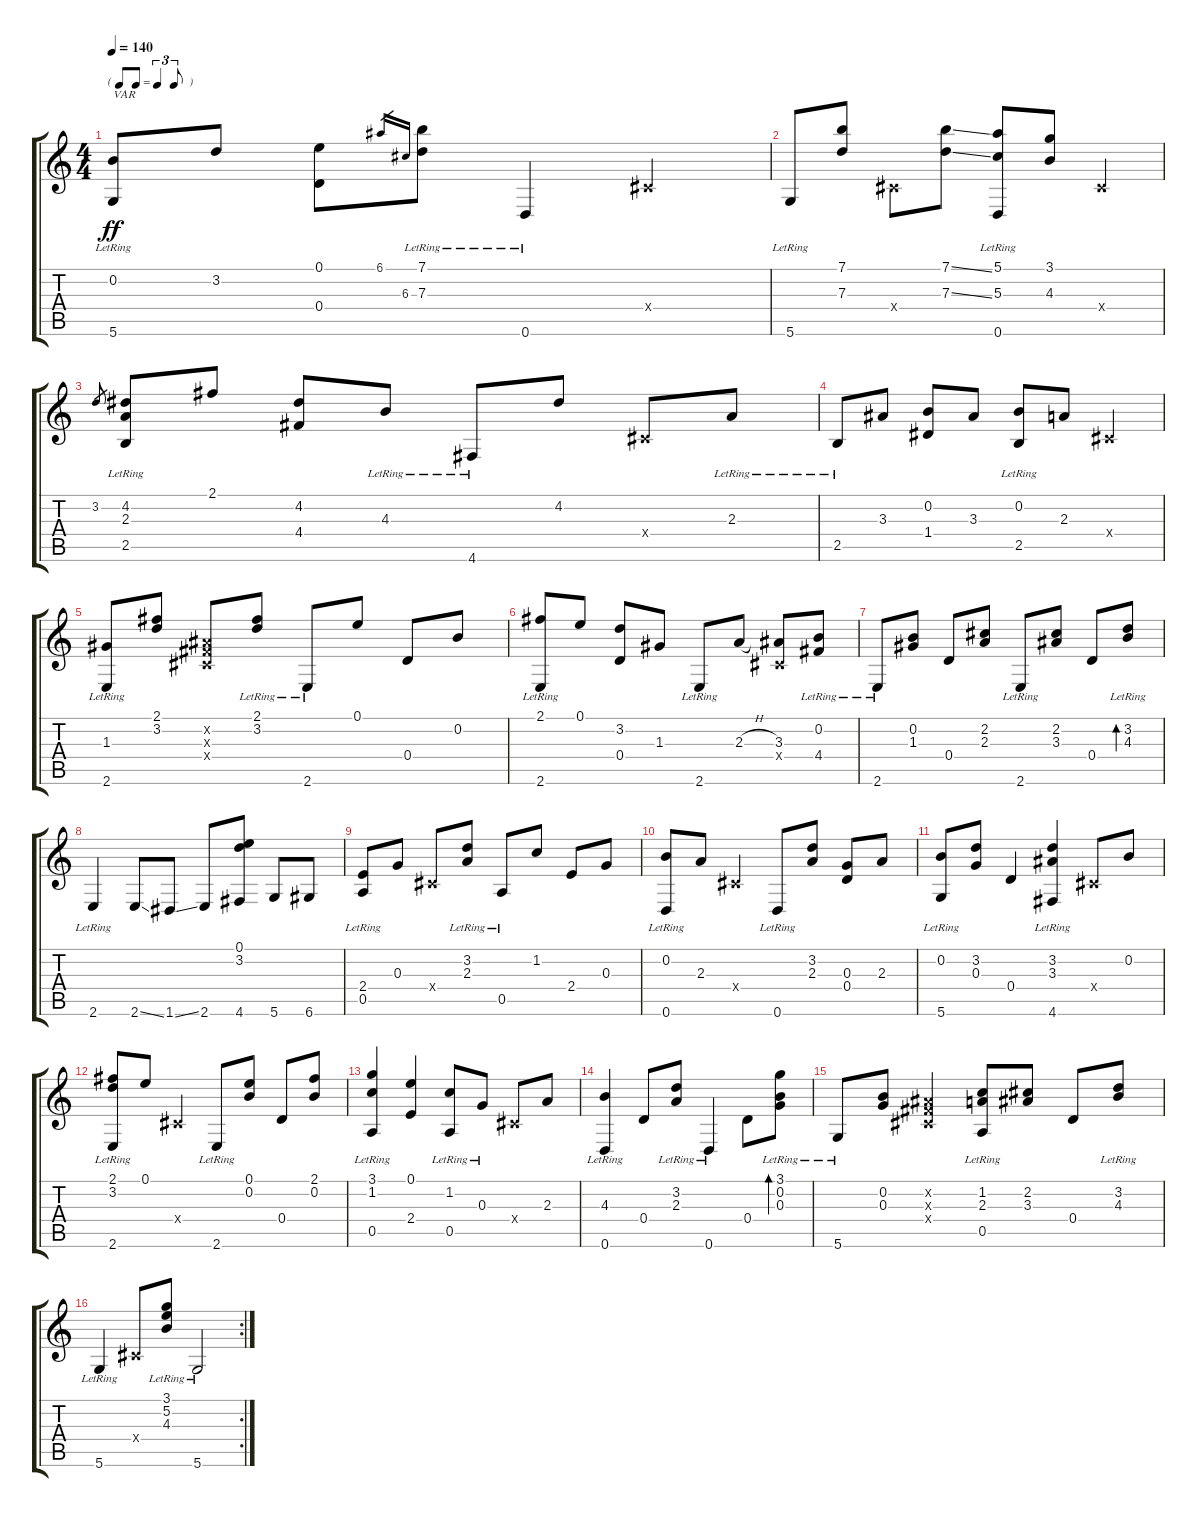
\track "" {instrument acousticguitarsteel}
\staff {score tabs}
\tuning (E4 B3 G3 D3 A2 D2) {hide}
\ts (4 4)
\tf triplet8th
\tempo 140
\clef g2
\ks c
(0.2 5.6{lr}).8{txt "VAR" dy ff} 3.2.8 (0.1 0.4).8 6.1.16{gr} 6.3.16{gr} (7.1{lr} 7.3{lr}).8 0.6{lr}.4 -1.4{x}.4 |
5.6{lr}.8 (7.1 7.3).8 -1.4{x}.8 (7.1{ss} 7.3{ss}).8 (5.1 5.3 0.6{lr}).8 (3.1 4.3).8 -1.4{x}.4 |
3.2.8{gr} (4.2 2.3 2.5{lr}).8 2.1.8 (4.2 4.4).8 4.3{lr}.8 4.6{lr}.8 4.2.8 -1.4{x}.8 2.3{lr}.8 |
2.5{lr}.8 3.3.8 (0.2 1.4).8 3.3.8 (0.2 2.5{lr}).8 2.3.8 -1.4{x}.4 |
(1.3 2.6{lr}).8 (2.1 3.2).8 (-1.2{x} -1.3{x} -1.4{x}).8 (2.1{lr} 3.2{lr}).8 2.6{lr}.8 0.1.8 0.4.8 0.2.8 |
(2.1 2.6{lr}).8 0.1.8 (3.2 0.4).8 1.3.8 2.6{lr}.8 2.3{h}.8 (3.3 -1.4{x}).8 (0.2 4.4{lr}).8 |
2.6{lr}.8 (0.2 1.3).8 0.4.8 (2.2 2.3).8 2.6{lr}.8 (2.2 3.3).8 0.4.8 (3.2{lr} 4.3{lr}).8{bd 120} |
2.6{lr}.4 2.6{ss}.8 1.6{ss}.8 2.6.8 (0.1 3.2 4.6).8 5.6.8 6.6.8 |
(2.4 0.5{lr}).8 0.3.8 -1.4{x}.8 (3.2{lr} 2.3{lr}).8 0.5{lr}.8 1.2.8 2.4.8 0.3.8 |
(0.2 0.6{lr}).8 2.3.8 -1.4{x}.4 0.6{lr}.8 (3.2 2.3).8 (0.3 0.4).8 2.3.8 |
(0.2 5.6{lr}).8 (3.2 0.3).8 0.4.4 (3.2 3.3 4.6{lr}).4 -1.4{x}.8 0.2.8 |
(2.1 3.2 2.6{lr}).8 0.1.8 -1.4{x}.4 2.6{lr}.8 (0.1 0.2).8 0.4.8 (2.1 0.2).8 |
(3.1 1.2 0.5{lr}).4 (0.1 2.4).4 (1.2 0.5{lr}).8 0.3{lr}.8 -1.4{x}.8 2.3.8 |
(4.3 0.6{lr}).4 0.4.8 (3.2{lr} 2.3{lr}).8 0.6{lr}.4 0.4.8 (3.1{lr} 0.2{lr} 0.3{lr}).8{bd 120} |
5.6{lr}.8 (0.2 0.3).8 (-1.2{x} -1.3{x} -1.4{x}).4 (1.2 2.3 0.5{lr}).8 (2.2 3.3).8 0.4.8 (3.2{lr} 4.3{lr}).8 |
\rc 2
5.6{lr}.4 -1.4{x}.8 (3.1{lr} 5.2{lr} 4.3{lr}).8 5.6{lr}.2
